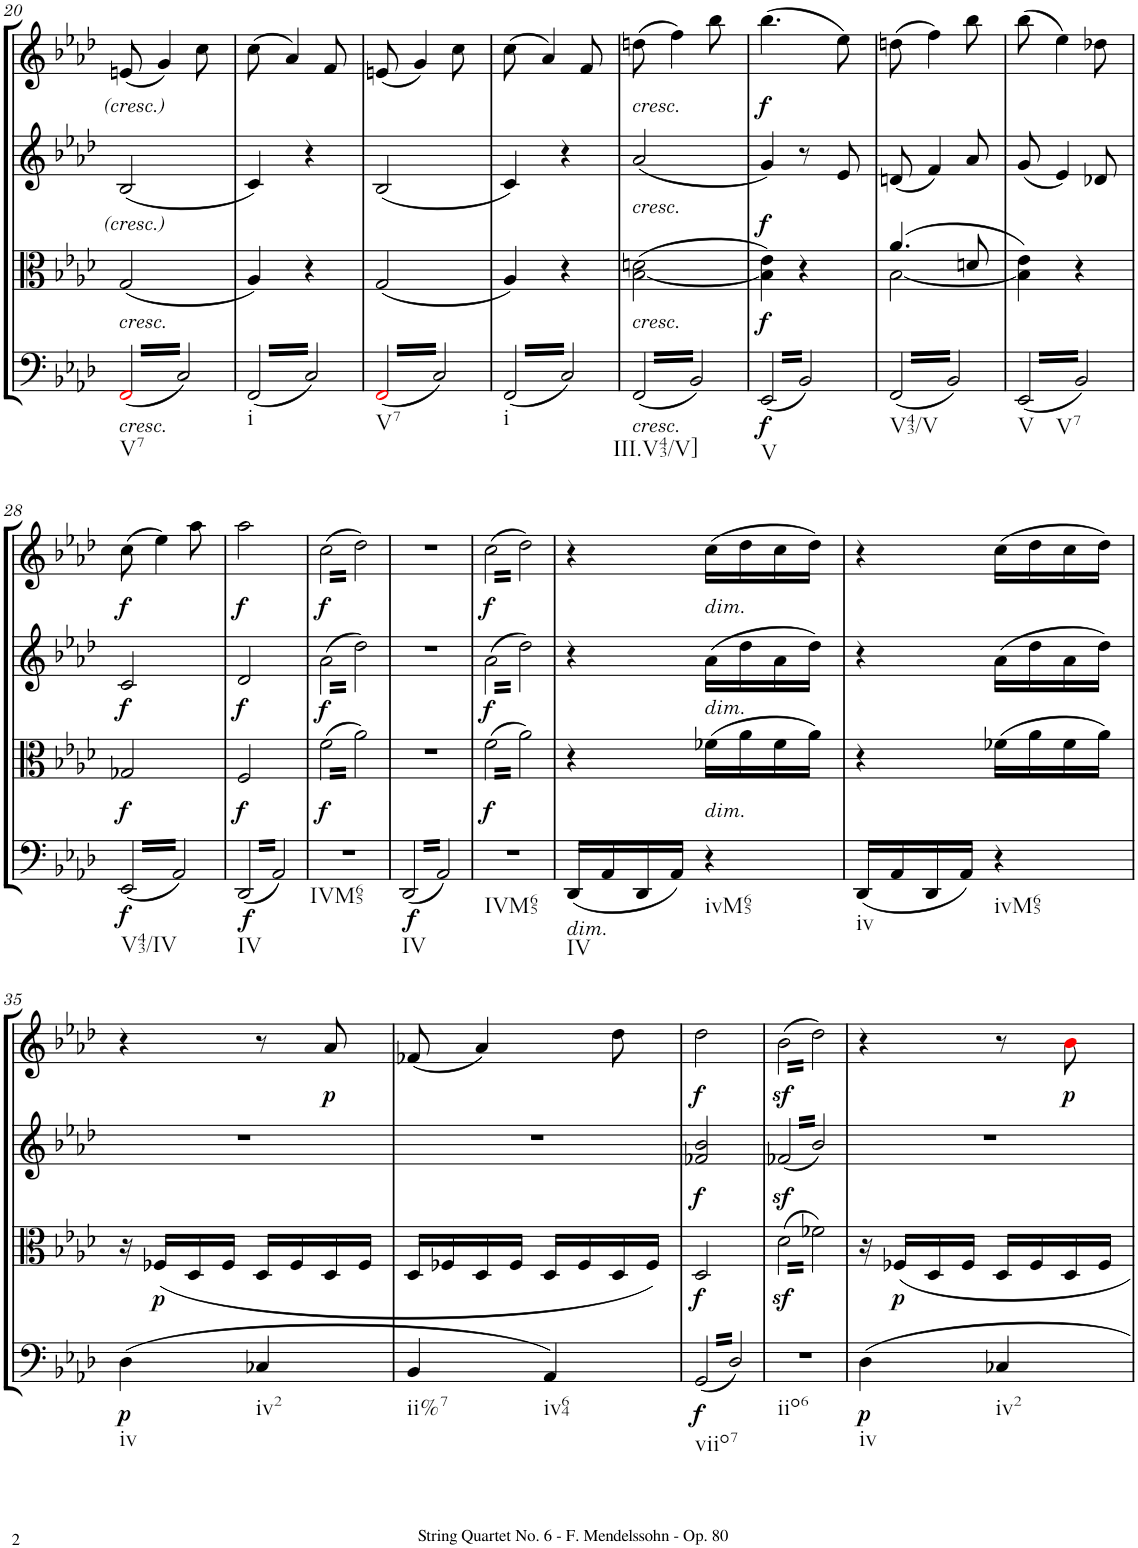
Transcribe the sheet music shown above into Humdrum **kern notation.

**kern	**dynam	**kern	**dynam	**kern	**dynam	**kern	**dynam
*part4	*part4	*part3	*part3	*part2	*part2	*part1	*part1
*staff4	*staff4	*staff3	*staff3	*staff2	*staff2	*staff1	*staff1
*I"Violoncello	*	*I"Viola	*	*I"Violino II	*	*I"Violino I	*
*I'Vc	*	*I'Vla	*	*I'Vln	*	*I'Vln	*
!!LO:PB:g=z
*clefF4	*	*clefC3	*	*clefG2	*	*clefG2	*
*k[b-e-a-d-]	*	*k[b-e-a-d-]	*	*k[b-e-a-d-]	*	*k[b-e-a-d-]	*
*M2/4	*	*M2/4	*	*M2/4	*	*M2/4	*
=20	=20	=20	=20	=20	=20	=20	=20
!	!	!LO:TX:b:i:t=cresc.	!	!	!	!	!
!LO:TX:b:i:t=cresc.	!	!	!	!	!	!	!
*tremolo	*	*	*	*	*	*	*
(32FFi/LLL	.	(2G/	.	(2B-/	.	(8en/	.
32C/)	.	.	.	.	.	.	.
32FFi/	.	.	.	.	.	.	.
32C/)	.	.	.	.	.	.	.
32FFi/	.	.	.	.	.	4g/)	.
32C/)	.	.	.	.	.	.	.
32FFi/	.	.	.	.	.	.	.
32C/)	.	.	.	.	.	.	.
32FFi/	.	.	.	.	.	.	.
32C/)	.	.	.	.	.	.	.
32FFi/	.	.	.	.	.	.	.
32C/)	.	.	.	.	.	.	.
32FFi/	.	.	.	.	.	8cc\	.
32C/)	.	.	.	.	.	.	.
32FFi/	.	.	.	.	.	.	.
32C/)JJJ	.	.	.	.	.	.	.
=21	=21	=21	=21	=21	=21	=21	=21
(32FF/LLL	.	4A-/)	.	4c/)	.	(8cc\	.
32C/)	.	.	.	.	.	.	.
32FF/	.	.	.	.	.	.	.
32C/)	.	.	.	.	.	.	.
32FF/	.	.	.	.	.	4a-/)	.
32C/)	.	.	.	.	.	.	.
32FF/	.	.	.	.	.	.	.
32C/)	.	.	.	.	.	.	.
32FF/	.	4r	.	4r	.	.	.
32C/)	.	.	.	.	.	.	.
32FF/	.	.	.	.	.	.	.
32C/)	.	.	.	.	.	.	.
32FF/	.	.	.	.	.	8f/	.
32C/)	.	.	.	.	.	.	.
32FF/	.	.	.	.	.	.	.
32C/)JJJ	.	.	.	.	.	.	.
=22	=22	=22	=22	=22	=22	=22	=22
(32FFi/LLL	.	(2G/	.	(2B-/	.	(8en/	.
32C/)	.	.	.	.	.	.	.
32FFi/	.	.	.	.	.	.	.
32C/)	.	.	.	.	.	.	.
32FFi/	.	.	.	.	.	4g/)	.
32C/)	.	.	.	.	.	.	.
32FFi/	.	.	.	.	.	.	.
32C/)	.	.	.	.	.	.	.
32FFi/	.	.	.	.	.	.	.
32C/)	.	.	.	.	.	.	.
32FFi/	.	.	.	.	.	.	.
32C/)	.	.	.	.	.	.	.
32FFi/	.	.	.	.	.	8cc\	.
32C/)	.	.	.	.	.	.	.
32FFi/	.	.	.	.	.	.	.
32C/)JJJ	.	.	.	.	.	.	.
=23	=23	=23	=23	=23	=23	=23	=23
(32FF/LLL	.	4A-/)	.	4c/)	.	(8cc\	.
32C/)	.	.	.	.	.	.	.
32FF/	.	.	.	.	.	.	.
32C/)	.	.	.	.	.	.	.
32FF/	.	.	.	.	.	4a-/)	.
32C/)	.	.	.	.	.	.	.
32FF/	.	.	.	.	.	.	.
32C/)	.	.	.	.	.	.	.
32FF/	.	4r	.	4r	.	.	.
32C/)	.	.	.	.	.	.	.
32FF/	.	.	.	.	.	.	.
32C/)	.	.	.	.	.	.	.
32FF/	.	.	.	.	.	8f/	.
32C/)	.	.	.	.	.	.	.
32FF/	.	.	.	.	.	.	.
32C/)JJJ	.	.	.	.	.	.	.
=24	=24	=24	=24	=24	=24	=24	=24
!	!	!	!	!	!	!LO:TX:b:i:t=cresc.	!
!	!	!	!	!LO:TX:b:i:t=cresc.	!	!	!
!	!	!LO:TX:b:i:t=cresc.	!	!	!	!	!
!LO:TX:b:i:t=cresc.	!	!	!	!	!	!	!
(32FF/LLL	.	(>[2B-\ 2dn\	.	(2a-/	.	(8ddn\	.
32BB-/)	.	.	.	.	.	.	.
32FF/	.	.	.	.	.	.	.
32BB-/)	.	.	.	.	.	.	.
32FF/	.	.	.	.	.	4ff\)	.
32BB-/)	.	.	.	.	.	.	.
32FF/	.	.	.	.	.	.	.
32BB-/)	.	.	.	.	.	.	.
32FF/	.	.	.	.	.	.	.
32BB-/)	.	.	.	.	.	.	.
32FF/	.	.	.	.	.	.	.
32BB-/)	.	.	.	.	.	.	.
32FF/	.	.	.	.	.	8bb-\	.
32BB-/)	.	.	.	.	.	.	.
32FF/	.	.	.	.	.	.	.
32BB-/)JJJ	.	.	.	.	.	.	.
=25	=25	=25	=25	=25	=25	=25	=25
!	!LO:DY:b	!	!LO:DY:b	!	!LO:DY:b	!	!LO:DY:b
(32EE-/LLL	f	4B-\] 4e-\)	f	4g/)	f	(4.bb-\	f
32BB-/)	.	.	.	.	.	.	.
32EE-/	.	.	.	.	.	.	.
32BB-/)	.	.	.	.	.	.	.
32EE-/	.	.	.	.	.	.	.
32BB-/)	.	.	.	.	.	.	.
32EE-/	.	.	.	.	.	.	.
32BB-/)	.	.	.	.	.	.	.
32EE-/	.	4r	.	8r	.	.	.
32BB-/)	.	.	.	.	.	.	.
32EE-/	.	.	.	.	.	.	.
32BB-/)	.	.	.	.	.	.	.
32EE-/	.	.	.	8e-/	.	8ee-\)	.
32BB-/)	.	.	.	.	.	.	.
32EE-/	.	.	.	.	.	.	.
32BB-/)JJJ	.	.	.	.	.	.	.
=26	=26	=26	=26	=26	=26	=26	=26
*	*	*^	*	*	*	*	*
(32FF/LLL	.	(4.a-/	[2B-\	.	(8dn/	.	(8ddn\	.
32BB-/)	.	.	.	.	.	.	.	.
32FF/	.	.	.	.	.	.	.	.
32BB-/)	.	.	.	.	.	.	.	.
32FF/	.	.	.	.	4f/)	.	4ff\)	.
32BB-/)	.	.	.	.	.	.	.	.
32FF/	.	.	.	.	.	.	.	.
32BB-/)	.	.	.	.	.	.	.	.
32FF/	.	.	.	.	.	.	.	.
32BB-/)	.	.	.	.	.	.	.	.
32FF/	.	.	.	.	.	.	.	.
32BB-/)	.	.	.	.	.	.	.	.
32FF/	.	8dn/	.	.	8a-/	.	8bb-\	.
32BB-/)	.	.	.	.	.	.	.	.
32FF/	.	.	.	.	.	.	.	.
32BB-/)JJJ	.	.	.	.	.	.	.	.
*	*	*v	*v	*	*	*	*	*
=27	=27	=27	=27	=27	=27	=27	=27
(32EE-/LLL	.	4B-\] 4e-\)	.	(8g/	.	(8bb-\	.
32BB-/)	.	.	.	.	.	.	.
32EE-/	.	.	.	.	.	.	.
32BB-/)	.	.	.	.	.	.	.
32EE-/	.	.	.	4e-/)	.	4ee-\)	.
32BB-/)	.	.	.	.	.	.	.
32EE-/	.	.	.	.	.	.	.
32BB-/)	.	.	.	.	.	.	.
32EE-/	.	4r	.	.	.	.	.
32BB-/)	.	.	.	.	.	.	.
32EE-/	.	.	.	.	.	.	.
32BB-/)	.	.	.	.	.	.	.
32EE-/	.	.	.	8d-X/	.	8dd-X\	.
32BB-/)	.	.	.	.	.	.	.
32EE-/	.	.	.	.	.	.	.
32BB-/)JJJ	.	.	.	.	.	.	.
!!LO:LB:g=z
=28	=28	=28	=28	=28	=28	=28	=28
!	!LO:DY:b	!	!LO:DY:b	!	!LO:DY:b	!	!LO:DY:b
(32EE-/LLL	f	2G-X/	f	2c/	f	(8cc\	f
32AA-/)	.	.	.	.	.	.	.
32EE-/	.	.	.	.	.	.	.
32AA-/)	.	.	.	.	.	.	.
32EE-/	.	.	.	.	.	4ee-\)	.
32AA-/)	.	.	.	.	.	.	.
32EE-/	.	.	.	.	.	.	.
32AA-/)	.	.	.	.	.	.	.
32EE-/	.	.	.	.	.	.	.
32AA-/)	.	.	.	.	.	.	.
32EE-/	.	.	.	.	.	.	.
32AA-/)	.	.	.	.	.	.	.
32EE-/	.	.	.	.	.	8aa-\	.
32AA-/)	.	.	.	.	.	.	.
32EE-/	.	.	.	.	.	.	.
32AA-/)JJJ	.	.	.	.	.	.	.
=29	=29	=29	=29	=29	=29	=29	=29
!	!LO:DY:b	!	!LO:DY:b	!	!LO:DY:b	!	!LO:DY:b
(32DD-/LLL	f	2F/	f	2d-/	f	2aa-\	f
32AA-/)	.	.	.	.	.	.	.
32DD-/	.	.	.	.	.	.	.
32AA-/)	.	.	.	.	.	.	.
32DD-/	.	.	.	.	.	.	.
32AA-/)	.	.	.	.	.	.	.
32DD-/	.	.	.	.	.	.	.
32AA-/)	.	.	.	.	.	.	.
32DD-/	.	.	.	.	.	.	.
32AA-/)	.	.	.	.	.	.	.
32DD-/	.	.	.	.	.	.	.
32AA-/)	.	.	.	.	.	.	.
32DD-/	.	.	.	.	.	.	.
32AA-/)	.	.	.	.	.	.	.
32DD-/	.	.	.	.	.	.	.
32AA-/)JJJ	.	.	.	.	.	.	.
=30	=30	=30	=30	=30	=30	=30	=30
!	!	!	!LO:DY:b	!	!LO:DY:b	!	!LO:DY:b
*	*	*tremolo	*	*	*	*	*
*	*	*	*	*tremolo	*	*	*
*	*	*	*	*	*	*tremolo	*
2r	.	(32f\LLL	f	(32a-\LLL	f	(32cc\LLL	f
.	.	32a-\)	.	32dd-\)	.	32dd-\)	.
.	.	32f\	.	32a-\	.	32cc\	.
.	.	32a-\)	.	32dd-\)	.	32dd-\)	.
.	.	32f\	.	32a-\	.	32cc\	.
.	.	32a-\)	.	32dd-\)	.	32dd-\)	.
.	.	32f\	.	32a-\	.	32cc\	.
.	.	32a-\)	.	32dd-\)	.	32dd-\)	.
.	.	32f\	.	32a-\	.	32cc\	.
.	.	32a-\)	.	32dd-\)	.	32dd-\)	.
.	.	32f\	.	32a-\	.	32cc\	.
.	.	32a-\)	.	32dd-\)	.	32dd-\)	.
.	.	32f\	.	32a-\	.	32cc\	.
.	.	32a-\)	.	32dd-\)	.	32dd-\)	.
.	.	32f\	.	32a-\	.	32cc\	.
.	.	32a-\)JJJ	.	32dd-\)JJJ	.	32dd-\)JJJ	.
=31	=31	=31	=31	=31	=31	=31	=31
!	!LO:DY:b	!	!	!	!	!	!
(32DD-/LLL	f	2r	.	2r	.	2r	.
32AA-/)	.	.	.	.	.	.	.
32DD-/	.	.	.	.	.	.	.
32AA-/)	.	.	.	.	.	.	.
32DD-/	.	.	.	.	.	.	.
32AA-/)	.	.	.	.	.	.	.
32DD-/	.	.	.	.	.	.	.
32AA-/)	.	.	.	.	.	.	.
32DD-/	.	.	.	.	.	.	.
32AA-/)	.	.	.	.	.	.	.
32DD-/	.	.	.	.	.	.	.
32AA-/)	.	.	.	.	.	.	.
32DD-/	.	.	.	.	.	.	.
32AA-/)	.	.	.	.	.	.	.
32DD-/	.	.	.	.	.	.	.
32AA-/)JJJ	.	.	.	.	.	.	.
*Xtremolo	*	*	*	*	*	*	*
=32	=32	=32	=32	=32	=32	=32	=32
!	!	!	!LO:DY:b	!	!LO:DY:b	!	!LO:DY:b
2r	.	(32f\LLL	f	(32a-\LLL	f	(32cc\LLL	f
.	.	32a-\)	.	32dd-\)	.	32dd-\)	.
.	.	32f\	.	32a-\	.	32cc\	.
.	.	32a-\)	.	32dd-\)	.	32dd-\)	.
.	.	32f\	.	32a-\	.	32cc\	.
.	.	32a-\)	.	32dd-\)	.	32dd-\)	.
.	.	32f\	.	32a-\	.	32cc\	.
.	.	32a-\)	.	32dd-\)	.	32dd-\)	.
.	.	32f\	.	32a-\	.	32cc\	.
.	.	32a-\)	.	32dd-\)	.	32dd-\)	.
.	.	32f\	.	32a-\	.	32cc\	.
.	.	32a-\)	.	32dd-\)	.	32dd-\)	.
.	.	32f\	.	32a-\	.	32cc\	.
.	.	32a-\)	.	32dd-\)	.	32dd-\)	.
.	.	32f\	.	32a-\	.	32cc\	.
.	.	32a-\)JJJ	.	32dd-\)JJJ	.	32dd-\)JJJ	.
*	*	*	*	*	*	*Xtremolo	*
*	*	*	*	*Xtremolo	*	*	*
*	*	*Xtremolo	*	*	*	*	*
=33	=33	=33	=33	=33	=33	=33	=33
!LO:TX:b:i:t=dim.	!	!	!	!	!	!	!
(16DD-/LL	.	4r	.	4r	.	4r	.
.	.	.	.	.	.	.	.
16AA-/	.	.	.	.	.	.	.
.	.	.	.	.	.	.	.
16DD-/	.	.	.	.	.	.	.
.	.	.	.	.	.	.	.
16AA-/JJ)	.	.	.	.	.	.	.
.	.	.	.	.	.	.	.
!	!	!	!	!	!	!LO:TX:b:i:t=dim.	!
!	!	!	!	!LO:TX:b:i:t=dim.	!	!	!
!	!	!LO:TX:b:i:t=dim.	!	!	!	!	!
4r	.	(16f-X\LL	.	(16a-\LL	.	(16cc\LL	.
.	.	16a-\	.	16dd-\	.	16dd-\	.
.	.	16f-\	.	16a-\	.	16cc\	.
.	.	16a-\JJ)	.	16dd-\JJ)	.	16dd-\JJ)	.
=34	=34	=34	=34	=34	=34	=34	=34
(16DD-/LL	.	4r	.	4r	.	4r	.
16AA-/	.	.	.	.	.	.	.
16DD-/	.	.	.	.	.	.	.
16AA-/JJ)	.	.	.	.	.	.	.
4r	.	(16f-X\LL	.	(16a-\LL	.	(16cc\LL	.
.	.	16a-\	.	16dd-\	.	16dd-\	.
.	.	16f-\	.	16a-\	.	16cc\	.
.	.	16a-\JJ)	.	16dd-\JJ)	.	16dd-\JJ)	.
!!LO:LB:g=z
=35	=35	=35	=35	=35	=35	=35	=35
!	!LO:DY:b	!	!	!	!	!	!
(4D-\	p	16r	.	2r	.	4r	.
!	!	!	!LO:DY:b	!	!	!	!
.	.	(<16F-X/LL	p	.	.	.	.
.	.	16D-/	.	.	.	.	.
.	.	16F-/JJ	.	.	.	.	.
4C-X/	.	16D-/LL	.	.	.	8r	.
.	.	16F-/	.	.	.	.	.
!	!	!	!	!	!	!	!LO:DY:b
.	.	16D-/	.	.	.	8a-/	p
.	.	16F-/JJ	.	.	.	.	.
=36	=36	=36	=36	=36	=36	=36	=36
4BB-/	.	16D-/LL	.	2r	.	(8f-X/	.
.	.	16F-X/	.	.	.	.	.
.	.	16D-/	.	.	.	4a-/)	.
.	.	16F-/JJ	.	.	.	.	.
4AA-/)	.	16D-/LL	.	.	.	.	.
.	.	16F-/	.	.	.	.	.
.	.	16D-/	.	.	.	8dd-\	.
.	.	16F-/JJ)	.	.	.	.	.
=37	=37	=37	=37	=37	=37	=37	=37
!	!LO:DY:b	!	!LO:DY:b	!	!LO:DY:b	!	!LO:DY:b
*tremolo	*	*	*	*	*	*	*
(32GG/LLL	f	2D-/	f	2f-X/ 2b-/	f	2dd-\	f
32D-/)	.	.	.	.	.	.	.
32GG/	.	.	.	.	.	.	.
32D-/)	.	.	.	.	.	.	.
32GG/	.	.	.	.	.	.	.
32D-/)	.	.	.	.	.	.	.
32GG/	.	.	.	.	.	.	.
32D-/)	.	.	.	.	.	.	.
32GG/	.	.	.	.	.	.	.
32D-/)	.	.	.	.	.	.	.
32GG/	.	.	.	.	.	.	.
32D-/)	.	.	.	.	.	.	.
32GG/	.	.	.	.	.	.	.
32D-/)	.	.	.	.	.	.	.
32GG/	.	.	.	.	.	.	.
32D-/)JJJ	.	.	.	.	.	.	.
*Xtremolo	*	*	*	*	*	*	*
=38	=38	=38	=38	=38	=38	=38	=38
*	*	*tremolo	*	*	*	*	*
*	*	*	*	*tremolo	*	*	*
*	*	*	*	*	*	*tremolo	*
2r	.	(32d-z<\LLL	.	(32f-Xz</LLL	.	(32b-z<\LLL	.
.	.	32f-X\)	.	32b-/)	.	32dd-\)	.
.	.	32d-z<\	.	32f-Xz</	.	32b-z<\	.
.	.	32f-X\)	.	32b-/)	.	32dd-\)	.
.	.	32d-z<\	.	32f-Xz</	.	32b-z<\	.
.	.	32f-X\)	.	32b-/)	.	32dd-\)	.
.	.	32d-z<\	.	32f-Xz</	.	32b-z<\	.
.	.	32f-X\)	.	32b-/)	.	32dd-\)	.
.	.	32d-z<\	.	32f-Xz</	.	32b-z<\	.
.	.	32f-X\)	.	32b-/)	.	32dd-\)	.
.	.	32d-z<\	.	32f-Xz</	.	32b-z<\	.
.	.	32f-X\)	.	32b-/)	.	32dd-\)	.
.	.	32d-z<\	.	32f-Xz</	.	32b-z<\	.
.	.	32f-X\)	.	32b-/)	.	32dd-\)	.
.	.	32d-z<\	.	32f-Xz</	.	32b-z<\	.
.	.	32f-X\)JJJ	.	32b-/)JJJ	.	32dd-\)JJJ	.
*	*	*	*	*	*	*Xtremolo	*
*	*	*	*	*Xtremolo	*	*	*
*	*	*Xtremolo	*	*	*	*	*
=39	=39	=39	=39	=39	=39	=39	=39
!	!LO:DY:b	!	!	!	!	!	!
4D-\	p	16r	.	2r	.	4r	.
.	.	.	.	.	.	.	.
!	!	!	!LO:DY:b	!	!	!	!
.	.	16F-X/LL	p	.	.	.	.
.	.	.	.	.	.	.	.
.	.	16D-/	.	.	.	.	.
.	.	.	.	.	.	.	.
.	.	16F-/JJ	.	.	.	.	.
.	.	.	.	.	.	.	.
4C-X/	.	16D-/LL	.	.	.	8r	.
.	.	16F-/	.	.	.	.	.
!	!	!	!	!	!	!	!LO:DY:b
.	.	16D-/	.	.	.	8b-i\	p
.	.	16F-/JJ	.	.	.	.	.
=	=	=	=	=	=	=	=
*-	*-	*-	*-	*-	*-	*-	*-
